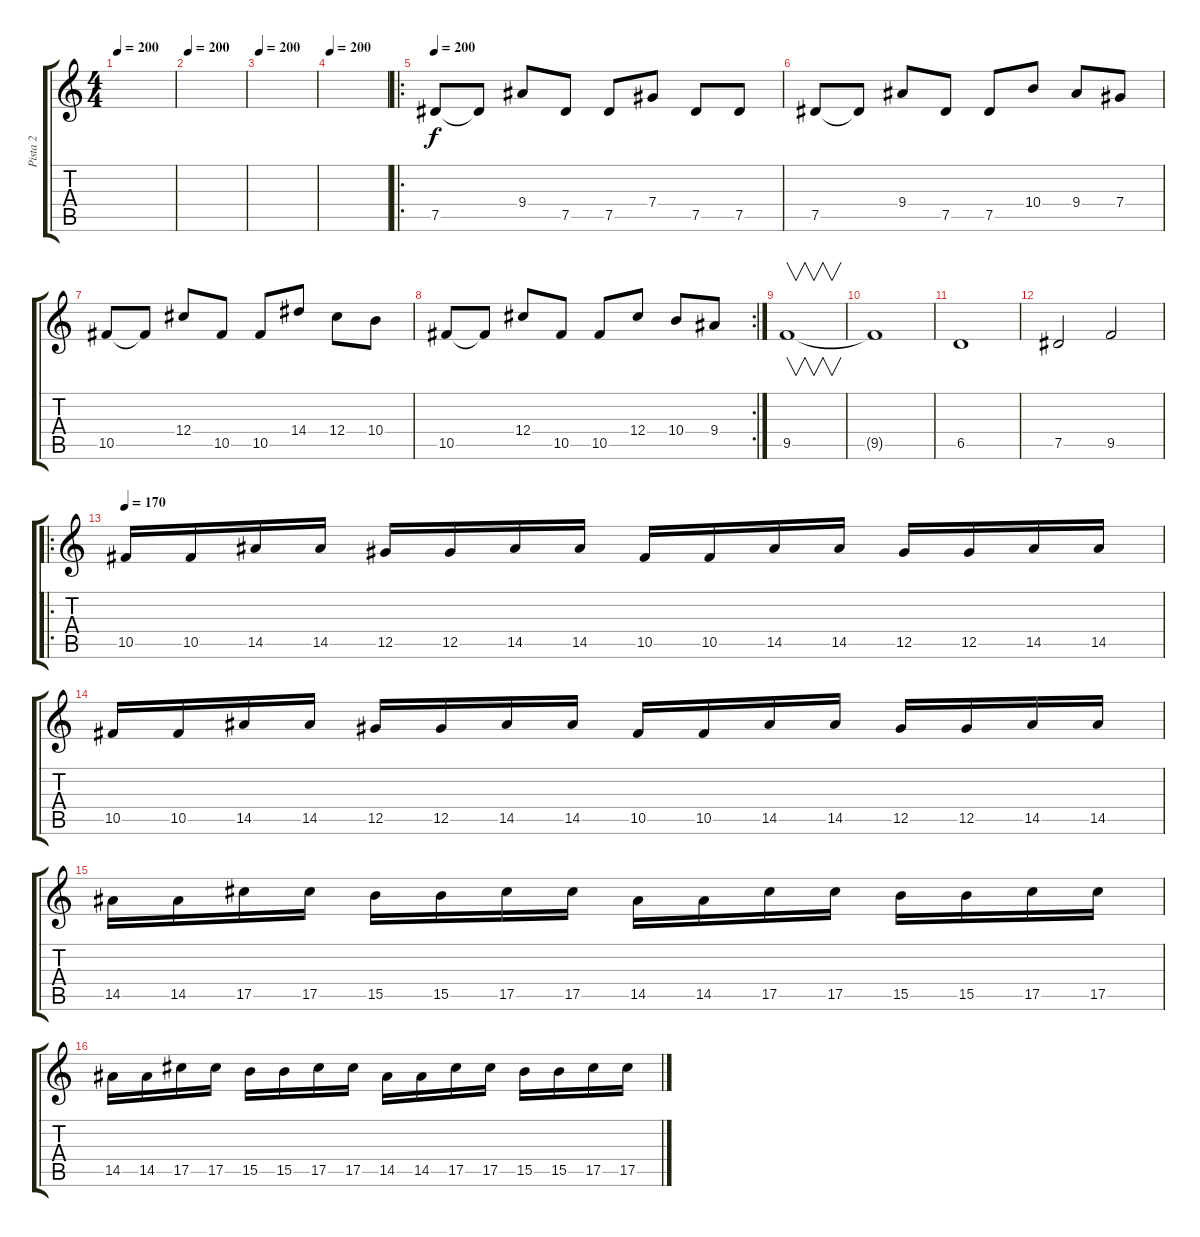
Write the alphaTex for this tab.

\track ("Pista 2" "Pista 2") {instrument distortionguitar}
\staff {score tabs}
\tuning (Eb4 Bb3 Gb3 Db3 Ab2 Eb2) {hide}
\ts (4 4)
\tempo 200
\clef g2
\ks c
|
\tempo 200
|
\tempo 200
|
\tempo 200
|
\ro
\tempo 170
\tempo 200
7.5.8 7.5{t}.8 9.4.8 7.5.8 7.5.8 7.4.8 7.5.8 7.5.8 |
7.5.8 7.5{t}.8 9.4.8 7.5.8 7.5.8 10.4.8 9.4.8 7.4.8 |
10.5.8 10.5{t}.8 12.4.8 10.5.8 10.5.8 14.4.8 12.4.8 10.4.8 |
\rc 2
10.5.8 10.5{t}.8 12.4.8 10.5.8 10.5.8 12.4.8 10.4.8 9.4.8 |
9.5.1{v} |
9.5{t}.1 |
6.5.1 |
7.5.2 9.5.2 |
\ro
\tempo 170
10.5.16{instrument distortionguitar} 10.5.16 14.5.16 14.5.16 12.5.16 12.5.16 14.5.16 14.5.16 10.5.16 10.5.16 14.5.16 14.5.16 12.5.16 12.5.16 14.5.16 14.5.16 |
10.5.16 10.5.16 14.5.16 14.5.16 12.5.16 12.5.16 14.5.16 14.5.16 10.5.16 10.5.16 14.5.16 14.5.16 12.5.16 12.5.16 14.5.16 14.5.16 |
14.5.16 14.5.16 17.5.16 17.5.16 15.5.16 15.5.16 17.5.16 17.5.16 14.5.16 14.5.16 17.5.16 17.5.16 15.5.16 15.5.16 17.5.16 17.5.16 |
14.5.16 14.5.16 17.5.16 17.5.16 15.5.16 15.5.16 17.5.16 17.5.16 14.5.16 14.5.16 17.5.16 17.5.16 15.5.16 15.5.16 17.5.16 17.5.16
